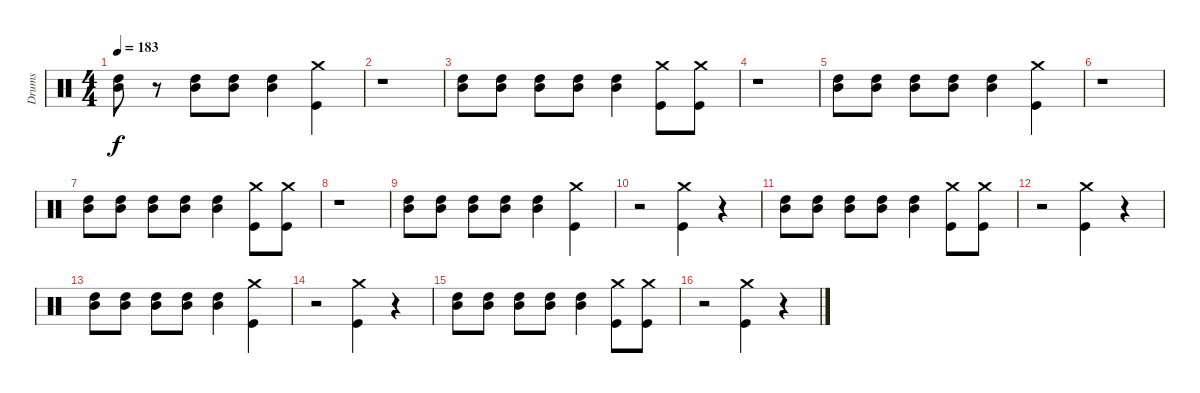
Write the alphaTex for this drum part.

\track ("Drums" "Drums") {instrument percussion}
\staff {score}
\articulation defaults
\ts (4 4)
\tempo 183
\clef neutral
\ks c
("High Tom (hit)" "Mid Tom (hit)").8{dy f} r.8 ("High Tom (hit)" "Mid Tom (hit)").8 ("High Tom (hit)" "Mid Tom (hit)").8 ("High Tom (hit)" "Mid Tom (hit)").4 ("Crash medium (hit)" "Kick (hit)").4 |
r.1 |
("High Tom (hit)" "Mid Tom (hit)").8 ("High Tom (hit)" "Mid Tom (hit)").8 ("High Tom (hit)" "Mid Tom (hit)").8 ("High Tom (hit)" "Mid Tom (hit)").8 ("High Tom (hit)" "Mid Tom (hit)").4 ("Crash medium (hit)" "Kick (hit)").8 ("Kick (hit)" "Crash medium (hit)").8 |
r.1 |
("High Tom (hit)" "Mid Tom (hit)").8 ("High Tom (hit)" "Mid Tom (hit)").8 ("High Tom (hit)" "Mid Tom (hit)").8 ("High Tom (hit)" "Mid Tom (hit)").8 ("High Tom (hit)" "Mid Tom (hit)").4 ("Crash medium (hit)" "Kick (hit)").4 |
r.1 |
("High Tom (hit)" "Mid Tom (hit)").8 ("High Tom (hit)" "Mid Tom (hit)").8 ("High Tom (hit)" "Mid Tom (hit)").8 ("High Tom (hit)" "Mid Tom (hit)").8 ("High Tom (hit)" "Mid Tom (hit)").4 ("Crash medium (hit)" "Kick (hit)").8 ("Kick (hit)" "Crash medium (hit)").8 |
r.1 |
("High Tom (hit)" "Mid Tom (hit)").8 ("High Tom (hit)" "Mid Tom (hit)").8 ("High Tom (hit)" "Mid Tom (hit)").8 ("High Tom (hit)" "Mid Tom (hit)").8 ("High Tom (hit)" "Mid Tom (hit)").4 ("Crash medium (hit)" "Kick (hit)").4 |
r.2 ("Kick (hit)" "Crash medium (hit)").4 r.4 |
("High Tom (hit)" "Mid Tom (hit)").8 ("High Tom (hit)" "Mid Tom (hit)").8 ("High Tom (hit)" "Mid Tom (hit)").8 ("High Tom (hit)" "Mid Tom (hit)").8 ("High Tom (hit)" "Mid Tom (hit)").4 ("Crash medium (hit)" "Kick (hit)").8 ("Kick (hit)" "Crash medium (hit)").8 |
r.2 ("Kick (hit)" "Crash medium (hit)").4 r.4 |
("High Tom (hit)" "Mid Tom (hit)").8 ("High Tom (hit)" "Mid Tom (hit)").8 ("High Tom (hit)" "Mid Tom (hit)").8 ("High Tom (hit)" "Mid Tom (hit)").8 ("High Tom (hit)" "Mid Tom (hit)").4 ("Crash medium (hit)" "Kick (hit)").4 |
r.2 ("Kick (hit)" "Crash medium (hit)").4 r.4 |
("High Tom (hit)" "Mid Tom (hit)").8 ("High Tom (hit)" "Mid Tom (hit)").8 ("High Tom (hit)" "Mid Tom (hit)").8 ("High Tom (hit)" "Mid Tom (hit)").8 ("High Tom (hit)" "Mid Tom (hit)").4 ("Crash medium (hit)" "Kick (hit)").8 ("Kick (hit)" "Crash medium (hit)").8 |
r.2 ("Kick (hit)" "Crash medium (hit)").4 r.4
